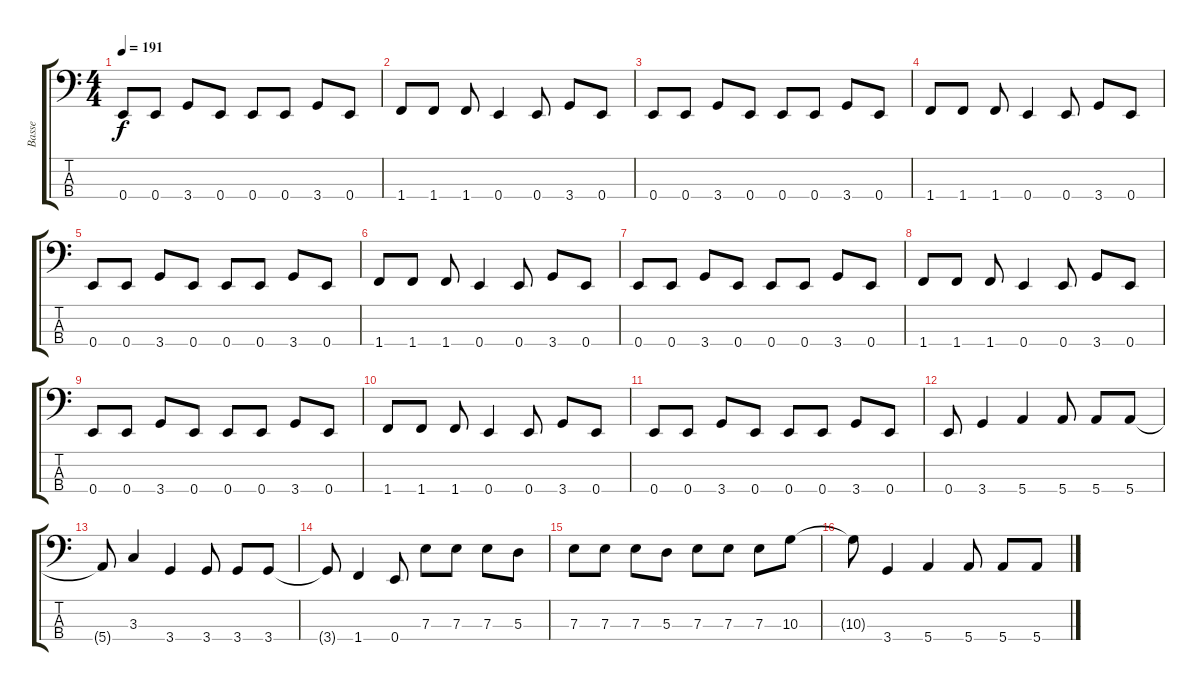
\track ("Basse" "Basse") {instrument electricbassfinger}
\staff {score tabs}
\tuning (G2 D2 A1 E1) {hide}
\ts (4 4)
\tempo 191
\clef f4
\ks c
0.4.8{dy f} 0.4.8 3.4.8 0.4.8 0.4.8 0.4.8 3.4.8 0.4.8 |
1.4.8 1.4.8 1.4.8 0.4.4 0.4.8 3.4.8 0.4.8 |
0.4.8 0.4.8 3.4.8 0.4.8 0.4.8 0.4.8 3.4.8 0.4.8 |
1.4.8 1.4.8 1.4.8 0.4.4 0.4.8 3.4.8 0.4.8 |
0.4.8 0.4.8 3.4.8 0.4.8 0.4.8 0.4.8 3.4.8 0.4.8 |
1.4.8 1.4.8 1.4.8 0.4.4 0.4.8 3.4.8 0.4.8 |
0.4.8 0.4.8 3.4.8 0.4.8 0.4.8 0.4.8 3.4.8 0.4.8 |
1.4.8 1.4.8 1.4.8 0.4.4 0.4.8 3.4.8 0.4.8 |
0.4.8 0.4.8 3.4.8 0.4.8 0.4.8 0.4.8 3.4.8 0.4.8 |
1.4.8 1.4.8 1.4.8 0.4.4 0.4.8 3.4.8 0.4.8 |
0.4.8 0.4.8 3.4.8 0.4.8 0.4.8 0.4.8 3.4.8 0.4.8 |
0.4.8 3.4.4 5.4.4 5.4.8 5.4.8 5.4.8 |
5.4{t}.8 3.3.4 3.4.4 3.4.8 3.4.8 3.4.8 |
3.4{t}.8 1.4.4 0.4.8 7.3.8 7.3.8 7.3.8 5.3.8 |
7.3.8 7.3.8 7.3.8 5.3.8 7.3.8 7.3.8 7.3.8 10.3.8 |
10.3{t}.8 3.4.4 5.4.4 5.4.8 5.4.8 5.4.8
